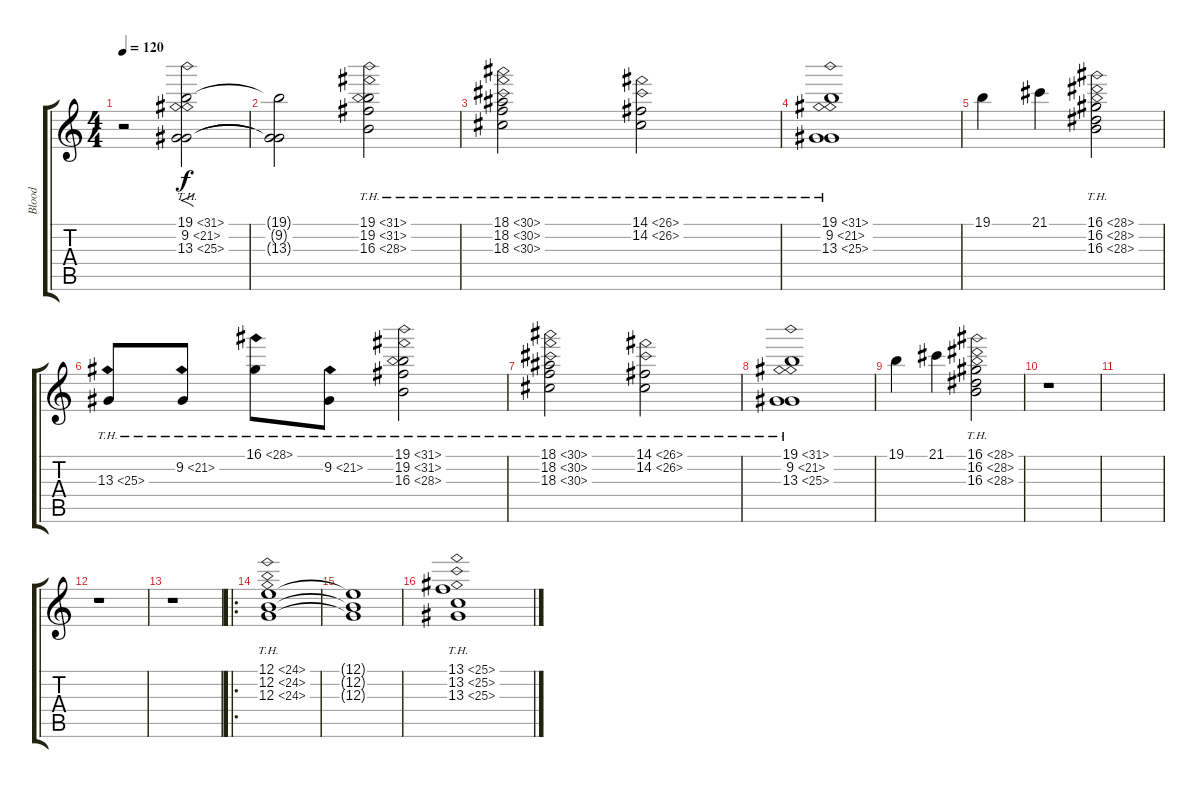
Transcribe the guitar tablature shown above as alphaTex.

\track ("Blood" "Blood") {instrument churchorgan}
\staff {score tabs}
\tuning (E4 B3 G3 D3 A2 E2) {hide}
\ts (4 4)
\tempo 120
\clef g2
\ks c
r.2{dy f} (19.1{th 12} 9.2{th 12} 13.3{th 12}).2{f} |
(19.1{t} 9.2{t} 13.3{t}).2 (19.1{th 12} 19.2{th 12} 16.3{th 12}).2 |
(18.1{th 12} 18.2{th 12} 18.3{th 12}).2 (14.1{th 12} 14.2{th 12}).2 |
(19.1{th 12} 9.2{th 12} 13.3{th 12}).1 |
19.1.4 21.1.4 (16.1{th 12} 16.2{th 12} 16.3{th 12}).2 |
13.3{th 12}.8 9.2{th 12}.8 16.1{th 12}.8 9.2{th 12}.8 (19.1{th 12} 19.2{th 12} 16.3{th 12}).2 |
(18.1{th 12} 18.2{th 12} 18.3{th 12}).2 (14.1{th 12} 14.2{th 12}).2 |
(19.1{th 12} 9.2{th 12} 13.3{th 12}).1 |
19.1.4 21.1.4 (16.1{th 12} 16.2{th 12} 16.3{th 12}).2 |
r.1 |
|
r.1 |
r.1 |
\ro
(12.1{th 12} 12.2{th 12} 12.3{th 12}).1 |
(12.1{t} 12.2{t} 12.3{t}).1 |
(13.1{th 12} 13.2{th 12} 13.3{th 12}).1
